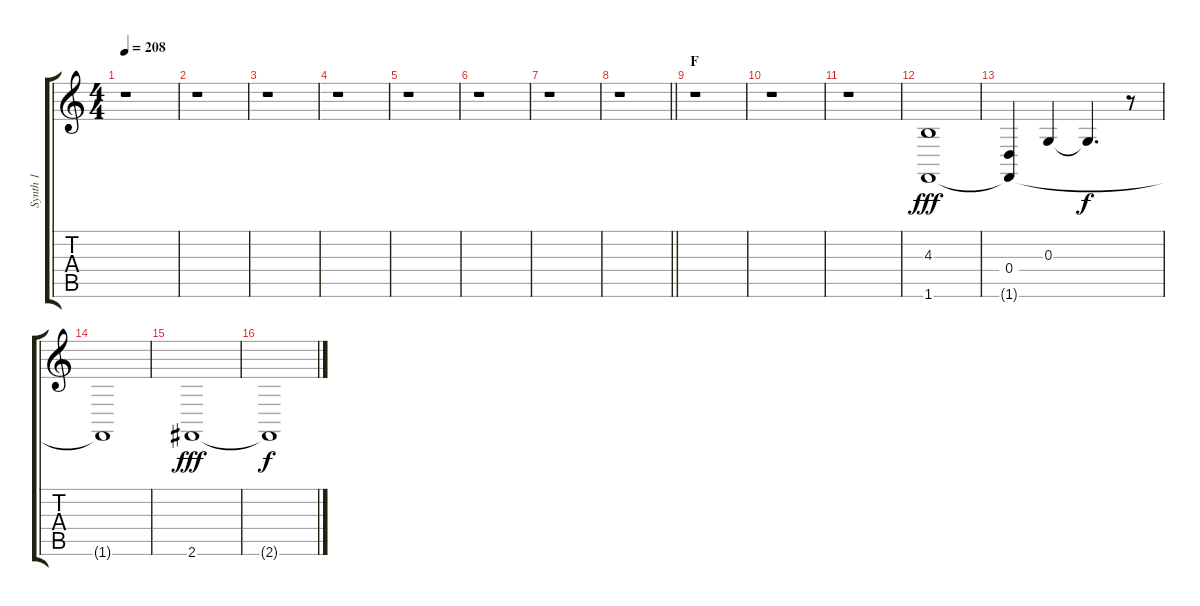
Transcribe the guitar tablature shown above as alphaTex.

\track ("Synth 1" "Synth 1") {instrument stringensemble1}
\staff {score tabs}
\tuning (E4 B3 G3 D3 A2 E2) {hide}
\ts (4 4)
\tempo 208
\clef g2
\ks c
r.1{dy fff} |
r.1 |
r.1 |
r.1 |
r.1 |
r.1 |
r.1 |
\barLineRight lightlight
r.1 |
\section ("" "F")
r.1 |
r.1 |
r.1 |
(4.3 1.6).1 |
(0.4 1.6{t}).4 0.3.4 0.3{t}.4{d dy f} r.8 |
1.6{t}.1 |
2.6.1{dy fff} |
2.6{t}.1{dy f}
